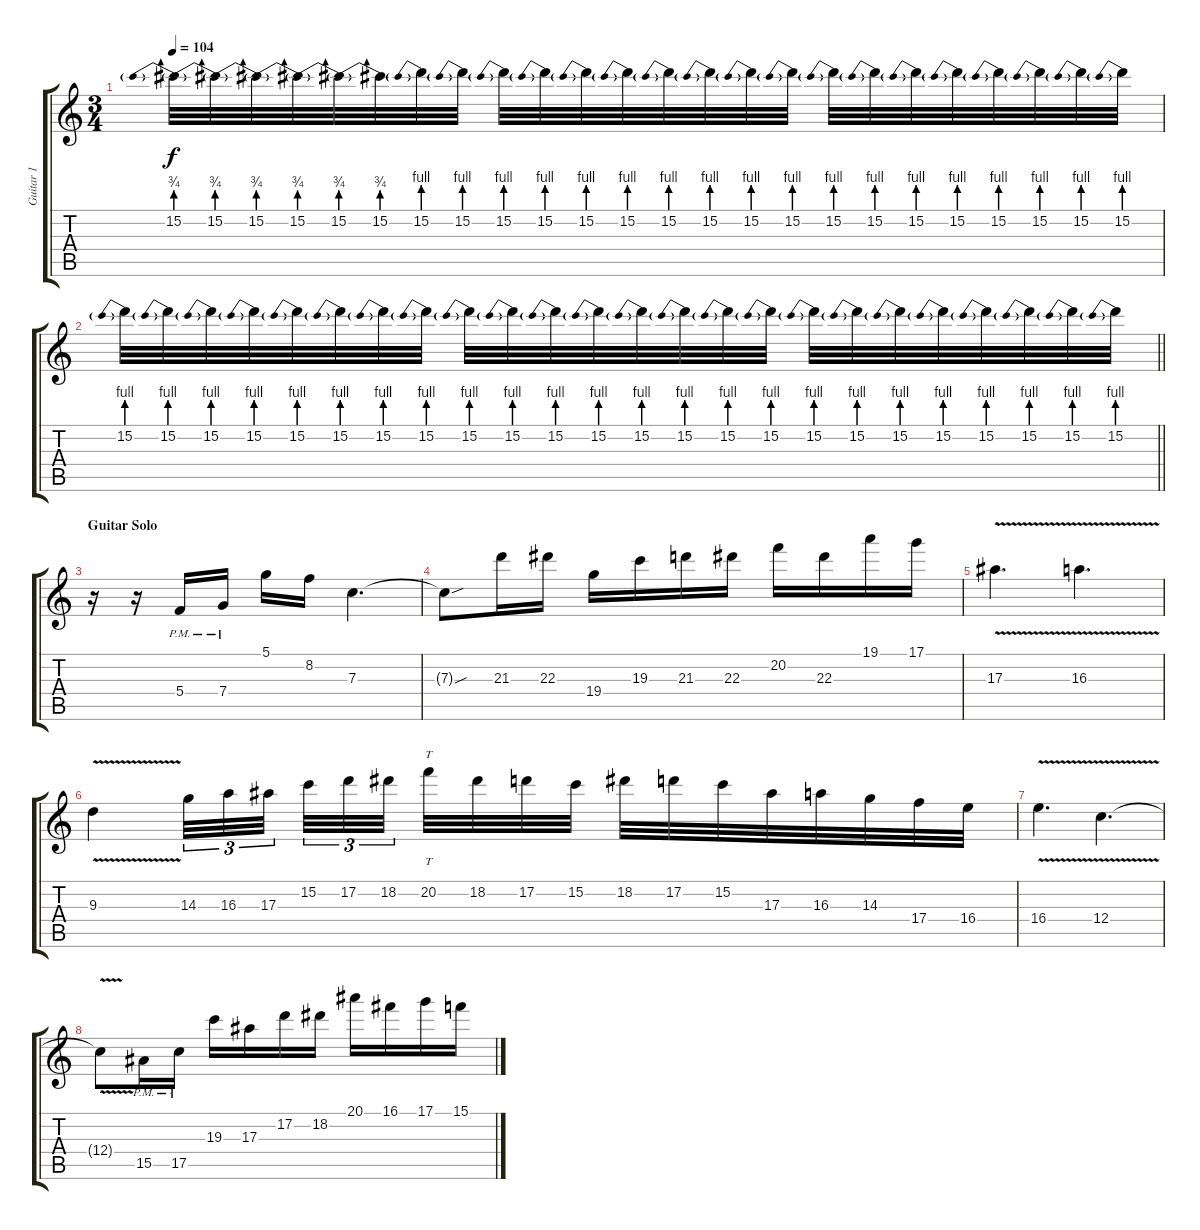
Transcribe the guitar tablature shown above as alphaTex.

\track ("Guitar 1" "Guitar 1") {instrument distortionguitar}
\staff {score tabs}
\tuning (D4 A3 F3 C3 G2 C2) {hide}
\ts (3 4)
\tempo 104
\clef g2
\ks c
15.2{be (prebend 0 3 60 3)}.32{dy f} 15.2{be (prebend 0 3 60 3)}.32 15.2{be (prebend 0 3 60 3)}.32 15.2{be (prebend 0 3 60 3)}.32 15.2{be (prebend 0 3 60 3)}.32 15.2{be (prebend 0 3 60 3)}.32 15.2{be (prebend 0 4 60 4)}.32 15.2{be (prebend 0 4 60 4)}.32 15.2{be (prebend 0 4 60 4)}.32 15.2{be (prebend 0 4 60 4)}.32 15.2{be (prebend 0 4 60 4)}.32 15.2{be (prebend 0 4 60 4)}.32 15.2{be (prebend 0 4 60 4)}.32 15.2{be (prebend 0 4 60 4)}.32 15.2{be (prebend 0 4 60 4)}.32 15.2{be (prebend 0 4 60 4)}.32 15.2{be (prebend 0 4 60 4)}.32 15.2{be (prebend 0 4 60 4)}.32 15.2{be (prebend 0 4 60 4)}.32 15.2{be (prebend 0 4 60 4)}.32 15.2{be (prebend 0 4 60 4)}.32 15.2{be (prebend 0 4 60 4)}.32 15.2{be (prebend 0 4 60 4)}.32 15.2{be (prebend 0 4 60 4)}.32 |
\barLineRight lightlight
15.2{be (prebend 0 4 60 4)}.32 15.2{be (prebend 0 4 60 4)}.32 15.2{be (prebend 0 4 60 4)}.32 15.2{be (prebend 0 4 60 4)}.32 15.2{be (prebend 0 4 60 4)}.32 15.2{be (prebend 0 4 60 4)}.32 15.2{be (prebend 0 4 60 4)}.32 15.2{be (prebend 0 4 60 4)}.32 15.2{be (prebend 0 4 60 4)}.32 15.2{be (prebend 0 4 60 4)}.32 15.2{be (prebend 0 4 60 4)}.32 15.2{be (prebend 0 4 60 4)}.32 15.2{be (prebend 0 4 60 4)}.32 15.2{be (prebend 0 4 60 4)}.32 15.2{be (prebend 0 4 60 4)}.32 15.2{be (prebend 0 4 60 4)}.32 15.2{be (prebend 0 4 60 4)}.32 15.2{be (prebend 0 4 60 4)}.32 15.2{be (prebend 0 4 60 4)}.32 15.2{be (prebend 0 4 60 4)}.32 15.2{be (prebend 0 4 60 4)}.32 15.2{be (prebend 0 4 60 4)}.32 15.2{be (prebend 0 4 60 4)}.32 15.2{be (prebend 0 4 60 4)}.32 |
\section ("" "Guitar Solo")
r.16{volume 10} r.16 5.4{pm}.16 7.4{pm}.16 5.1.16 8.2.16 7.3.4{d} |
7.3{sou t}.8 21.3.16 22.3.16 19.4.16 19.3.16 21.3.16 22.3.16 20.2.16 22.3.16 19.1.16 17.1.16 |
17.3{v}.4{d} 16.3{v}.4{d} |
9.3{v}.4 14.3.32{tu (3 2)} 16.3.32{tu (3 2)} 17.3.32{tu (3 2) beam splitsecondary} 15.2.32{tu (3 2)} 17.2.32{tu (3 2)} 18.2.32{tu (3 2) beam splitsecondary} 20.2.32{tt} 18.2.32 17.2.32 15.2.32 18.2.32 17.2.32 15.2.32 17.3.32 16.3.32 14.3.32 17.4.32 16.4.32 |
16.4{v}.4{d} 12.4{v}.4{d} |
12.4{t}.8 15.5{pm}.16 17.5{pm}.16 19.3.16 17.3.16 17.2.16 18.2.16 20.1.16 16.1.16 17.1.16 15.1.16
